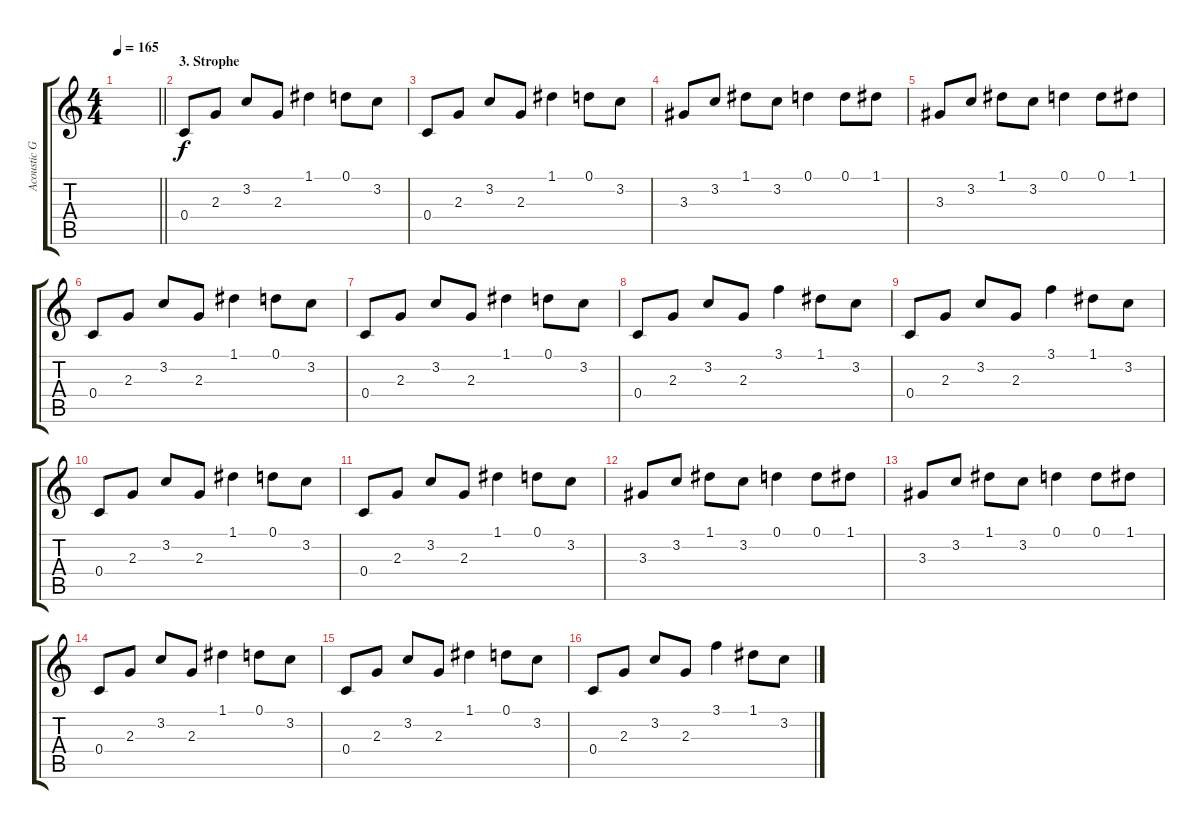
\track ("Acoustic Guitar" "Acoustic G") {instrument electricguitarclean}
\staff {score tabs}
\tuning (D4 A3 F3 C3 G2 C2) {hide}
\ts (4 4)
\tempo 165
\clef g2
\barLineRight lightlight
\ks c
|
\section ("" "3. Strophe")
0.4.8 2.3.8 3.2.8 2.3.8 1.1.4 0.1.8 3.2.8 |
0.4.8 2.3.8 3.2.8 2.3.8 1.1.4 0.1.8 3.2.8 |
3.3.8 3.2.8 1.1.8 3.2.8 0.1.4 0.1.8 1.1.8 |
3.3.8 3.2.8 1.1.8 3.2.8 0.1.4 0.1.8 1.1.8 |
0.4.8 2.3.8 3.2.8 2.3.8 1.1.4 0.1.8 3.2.8 |
0.4.8 2.3.8 3.2.8 2.3.8 1.1.4 0.1.8 3.2.8 |
0.4.8 2.3.8 3.2.8 2.3.8 3.1.4 1.1.8 3.2.8 |
0.4.8 2.3.8 3.2.8 2.3.8 3.1.4 1.1.8 3.2.8 |
0.4.8 2.3.8 3.2.8 2.3.8 1.1.4 0.1.8 3.2.8 |
0.4.8 2.3.8 3.2.8 2.3.8 1.1.4 0.1.8 3.2.8 |
3.3.8 3.2.8 1.1.8 3.2.8 0.1.4 0.1.8 1.1.8 |
3.3.8 3.2.8 1.1.8 3.2.8 0.1.4 0.1.8 1.1.8 |
0.4.8 2.3.8 3.2.8 2.3.8 1.1.4 0.1.8 3.2.8 |
0.4.8 2.3.8 3.2.8 2.3.8 1.1.4 0.1.8 3.2.8 |
0.4.8 2.3.8 3.2.8 2.3.8 3.1.4 1.1.8 3.2.8
